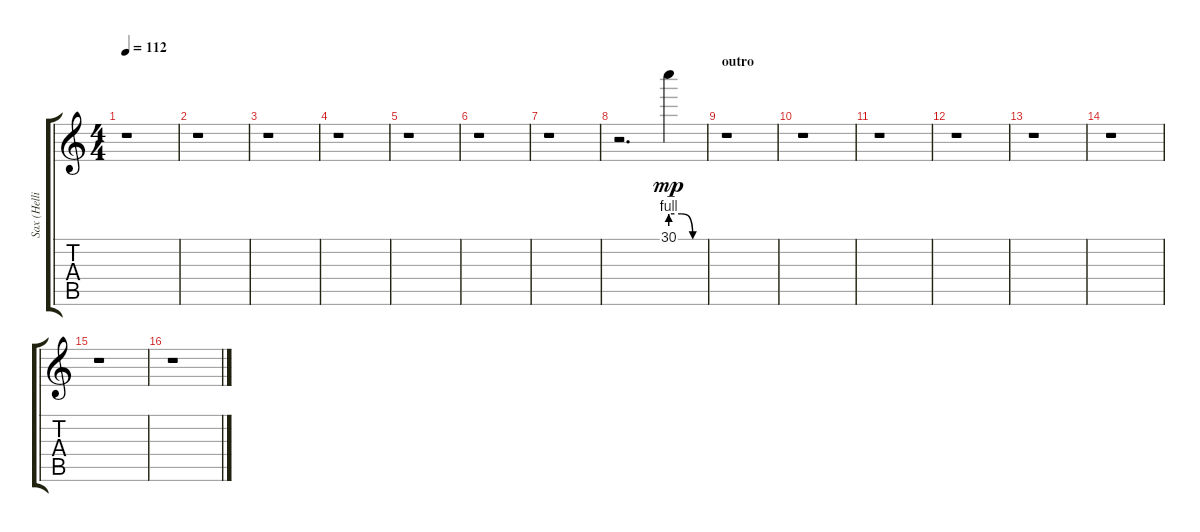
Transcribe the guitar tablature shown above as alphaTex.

\track ("Sax (Helliwell)" "Sax (Helli") {instrument altosax}
\staff {score tabs}
\tuning (E4 B3 G3 D3 A2 E2) {hide}
\ts (4 4)
\tempo 112
\clef g2
\ks c
r.1{dy f} |
r.1 |
r.1 |
r.1 |
r.1 |
r.1 |
r.1 |
r.2{d} 30.1{be (custom 0 4 20 4 40 0 60 0)}.4{dy mp volume 7 instrument lead3calliope} |
\section ("" "outro")
r.1 |
r.1 |
r.1 |
r.1 |
r.1 |
r.1 |
r.1 |
r.1
